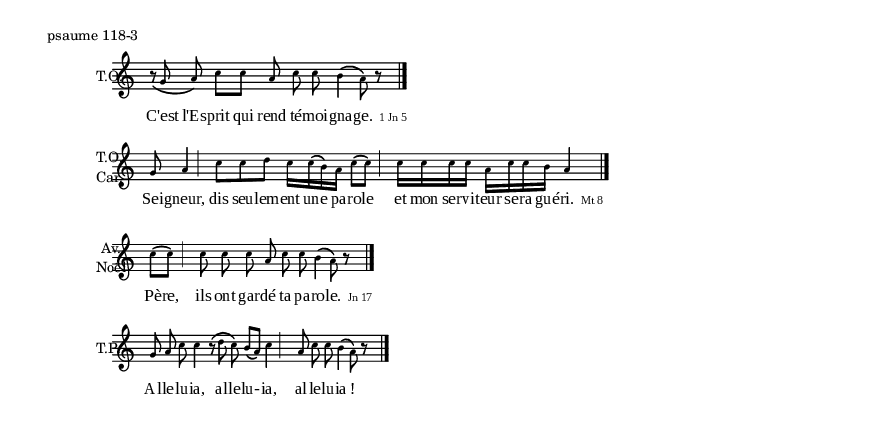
\version "2.12.0"
 \include "definitions.ly"
 \markup {psaume  118-3}




\relative c'' { 
	\new Staff {
		\cadenzaOn
		
		\set Staff.instrumentName = \markup{ \center-column { T.O. } }
		\times 2/3 { r8_\( g a\) }
		c[ c]
		\times 2/3 { a c c }\stemDown
		b4\( a8\) r8
		
		
		
		\endBar
	}

	\addlyrics {
		
		C'est l'Es -- prit qui rend té -- moi -- gna -- ge.
		
		\markup { \citation #"1 Jn 5" } }
	
	
}

\relative c'' { 
	\new Staff {
		\cadenzaOn
		
		\set Staff.instrumentName = \markup{ \center-column { T.O. Car. } }
		g8 a4 \cesure \pespace
		\times 2/3 { c8[c d] }
		c16[ c\( b\) a]
		c8[\( c\)]  \cesure \pespace
		c16[ c c c]
		a16[ c c b] a4
		\endBar
	}

	\addlyrics {
		
		Sei -- gneur, dis seu -- lem -- ent un -- e pa -- ro -- le et mon ser -- vi -- teur se -- ra gué -- ri.
		
		\markup { \citation #"Mt 8" } }
	
	
}

\relative c'' { 
	\new Staff {
		\cadenzaOn
		
		\set Staff.instrumentName = \markup{ \center-column { Av. Noël } }
		c8[\( c\)] \cesure \pespace
		\times 2/3 { c c c }
		\times 2/3 { a c c }\stemDown
		b4\( a8\) r8
		
		
		
		\endBar
	}

	\addlyrics {
		
		Pè -- re, ils ont gar -- dé ta pa -- ro -- le.
		
		\markup { \citation #"Jn 17" } }
	
	
}




\relative c'' { 
	\new Staff {
		\cadenzaOn
		
		\set Staff.instrumentName = \markup{ \center-column { T.P. } }
		\times 2/3 { g8 a c }
		c4
		\pespace
		\times 2/3 { r8\( d c\) }
		b[\( a\)]
		c4 
		\cesure \pespace
		\times 2/3 { a8 c c }\stemDown
		b4\( a8\) r
		
		
		\endBar
	}

	\addlyrics {
		
		Al -- le -- lu -- ia, al -- le -- lu -- - -- ia, al -- le -- lu -- ia !
		
		\markup { \citation #"" } }
	
	
}


